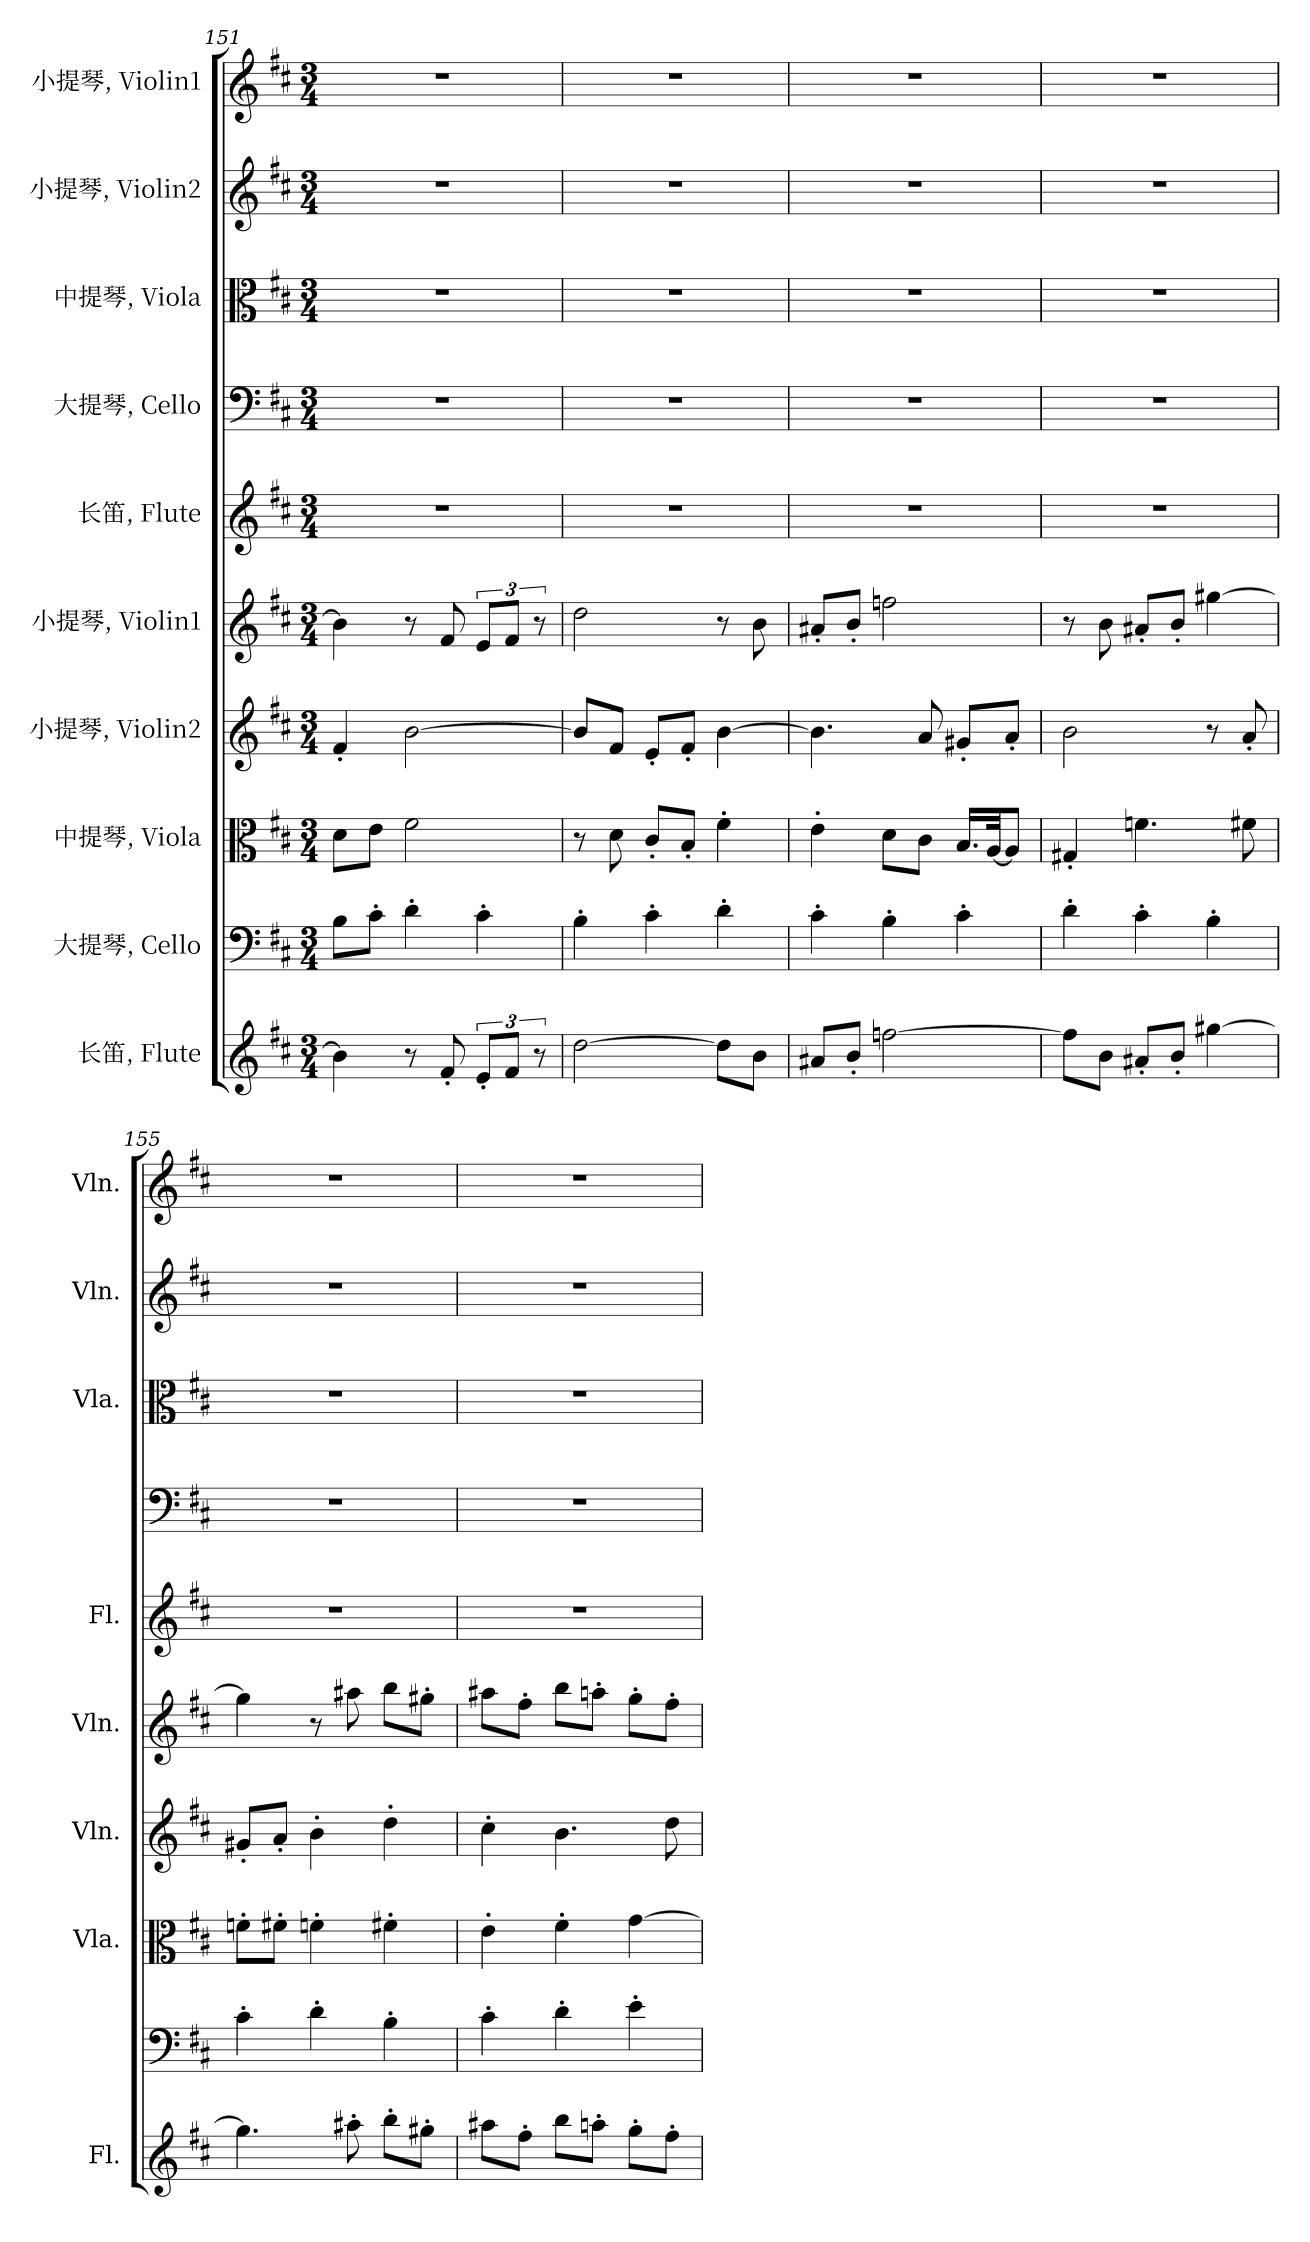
**kern	**kern	**kern	**kern	**kern	**kern	**kern	**kern	**kern	**kern
*part10	*part9	*part8	*part7	*part6	*part5	*part4	*part3	*part2	*part1
*staff10	*staff9	*staff8	*staff7	*staff6	*staff5	*staff4	*staff3	*staff2	*staff1
*I"长笛, Flute	*I"大提琴, Cello	*I"中提琴, Viola	*I"小提琴, Violin2	*I"小提琴, Violin1	*I"长笛, Flute	*I"大提琴, Cello	*I"中提琴, Viola	*I"小提琴, Violin2	*I"小提琴, Violin1
*I'Fl.	*	*I'Vla.	*I'Vln.	*I'Vln.	*I'Fl.	*	*I'Vla.	*I'Vln.	*I'Vln.
*clefG2	*clefF4	*clefC3	*clefG2	*clefG2	*clefG2	*clefF4	*clefC3	*clefG2	*clefG2
*k[f#c#]	*k[f#c#]	*k[f#c#]	*k[f#c#]	*k[f#c#]	*k[f#c#]	*k[f#c#]	*k[f#c#]	*k[f#c#]	*k[f#c#]
*M3/4	*M3/4	*M3/4	*M3/4	*M3/4	*M3/4	*M3/4	*M3/4	*M3/4	*M3/4
=151	=151	=151	=151	=151	=151	=151	=151	=151	=151
4b\]	8B\L	8d\L	4f#'/	4b\]	2.r	2.r	2.r	2.r	2.r
.	8c#'\J	8e\J	.	.	.	.	.	.	.
8r	4d'\	2f#\	[2b\	8r	.	.	.	.	.
8f#'/	.	.	.	8f#/	.	.	.	.	.
12e'/L	4c#'\	.	.	12e/L	.	.	.	.	.
12f#/J	.	.	.	12f#/J	.	.	.	.	.
12r	.	.	.	12r	.	.	.	.	.
=152	=152	=152	=152	=152	=152	=152	=152	=152	=152
[2dd\	4B'\	8r	8b/L]	2dd\	2.r	2.r	2.r	2.r	2.r
.	.	8d\	8f#/J	.	.	.	.	.	.
.	4c#'\	8c#'/L	8e'/L	.	.	.	.	.	.
.	.	8B'/J	8f#'/J	.	.	.	.	.	.
8dd\L]	4d'\	4f#'\	[4b\	8r	.	.	.	.	.
8b\J	.	.	.	8b\	.	.	.	.	.
=153	=153	=153	=153	=153	=153	=153	=153	=153	=153
8a#X/L	4c#'\	4e'\	4.b\]	8a#X'/L	2.r	2.r	2.r	2.r	2.r
8b'/J	.	.	.	8b'/J	.	.	.	.	.
[2ffn\	4B'\	8d\L	.	2ffn\	.	.	.	.	.
.	.	8c#\J	8a/	.	.	.	.	.	.
.	4c#'\	16.B/LL	8g#X'/L	.	.	.	.	.	.
.	.	[32A/JK	.	.	.	.	.	.	.
.	.	8A/J]	8a'/J	.	.	.	.	.	.
!!LO:PB:g=z
=154	=154	=154	=154	=154	=154	=154	=154	=154	=154
8ff\L]	4d'\	4G#X'/	2b\	8r	2.r	2.r	2.r	2.r	2.r
8b\J	.	.	.	8b\	.	.	.	.	.
8a#X'/L	4c#'\	4.fn\	.	8a#X'/L	.	.	.	.	.
8b'/J	.	.	.	8b'/J	.	.	.	.	.
[4gg#X\	4B'\	.	8r	[4gg#X\	.	.	.	.	.
.	.	8f#X\	8a'/	.	.	.	.	.	.
=155	=155	=155	=155	=155	=155	=155	=155	=155	=155
4.gg#\]	4c#'\	8fn'\L	8g#X'/L	4gg#\]	2.r	2.r	2.r	2.r	2.r
.	.	8f#X'\J	8a'/J	.	.	.	.	.	.
.	4d'\	4fn'\	4b'\	8r	.	.	.	.	.
8aa#X'\	.	.	.	8aa#X\	.	.	.	.	.
8bb'\L	4B'\	4f#X'\	4dd'\	8bb\L	.	.	.	.	.
8gg#X'\J	.	.	.	8gg#X'\J	.	.	.	.	.
=156	=156	=156	=156	=156	=156	=156	=156	=156	=156
8aa#X\L	4c#'\	4e'\	4cc#'\	8aa#X\L	2.r	2.r	2.r	2.r	2.r
8ff#'\J	.	.	.	8ff#'\J	.	.	.	.	.
8bb\L	4d'\	4f#'\	4.b\	8bb\L	.	.	.	.	.
8aan'\J	.	.	.	8aan'\J	.	.	.	.	.
8gg'\L	4e'\	[4g\	.	8gg'\L	.	.	.	.	.
8ff#'\J	.	.	8dd\	8ff#'\J	.	.	.	.	.
=	=	=	=	=	=	=	=	=	=
*-	*-	*-	*-	*-	*-	*-	*-	*-	*-
